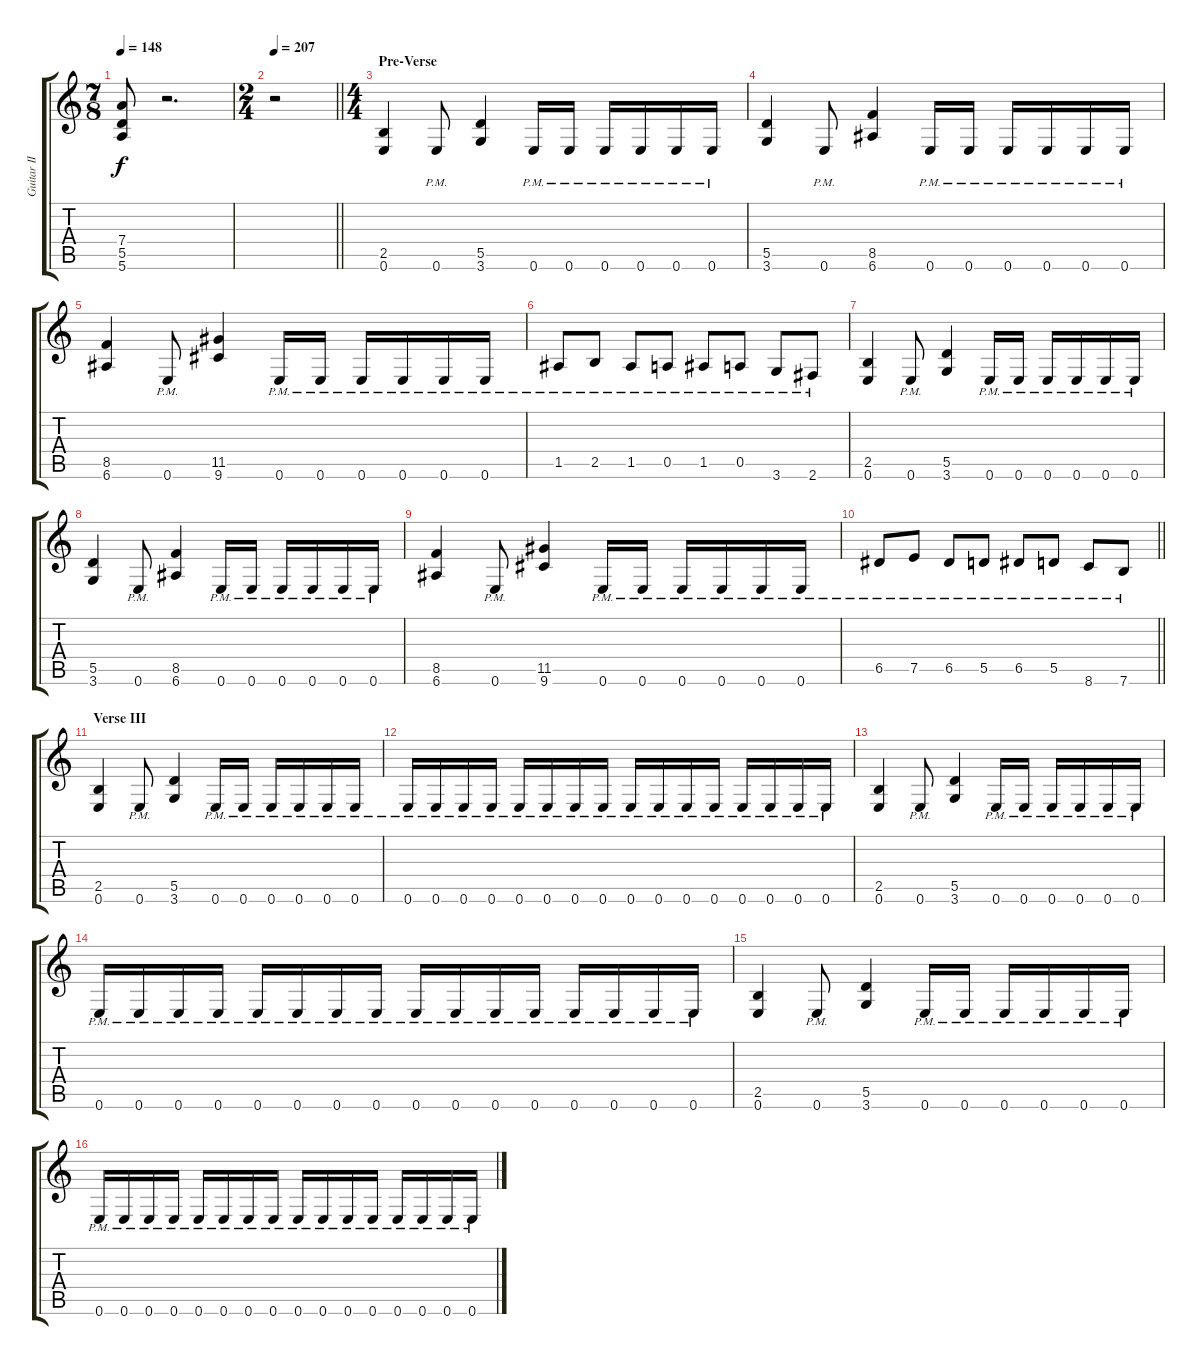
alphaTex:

\track ("Guitar II" "Guitar II") {instrument overdrivenguitar}
\staff {score tabs}
\tuning (E4 B3 G3 D3 A2 E2) {hide}
\ts (7 8)
\tempo 148
\clef g2
\ks c
(7.4 5.5 5.6).8{dy f} r.2{d} |
\ts (2 4)
\tempo 207
\barLineRight lightlight
r.2 |
\ts (4 4)
\section ("" "Pre-Verse")
(2.5 0.6).4 0.6{pm}.8 (5.5 3.6).4 0.6{pm}.16 0.6{pm}.16 0.6{pm}.16 0.6{pm}.16 0.6{pm}.16 0.6{pm}.16 |
(5.5 3.6).4 0.6{pm}.8 (8.5 6.6).4 0.6{pm}.16 0.6{pm}.16 0.6{pm}.16 0.6{pm}.16 0.6{pm}.16 0.6{pm}.16 |
(8.5 6.6).4 0.6{pm}.8 (11.5 9.6).4 0.6{pm}.16 0.6{pm}.16 0.6{pm}.16 0.6{pm}.16 0.6{pm}.16 0.6{pm}.16 |
1.5{pm}.8 2.5{pm}.8 1.5{pm}.8 0.5{pm}.8 1.5{pm}.8 0.5{pm}.8 3.6{pm}.8 2.6{pm}.8 |
(2.5 0.6).4 0.6{pm}.8 (5.5 3.6).4 0.6{pm}.16 0.6{pm}.16 0.6{pm}.16 0.6{pm}.16 0.6{pm}.16 0.6{pm}.16 |
(5.5 3.6).4 0.6{pm}.8 (8.5 6.6).4 0.6{pm}.16 0.6{pm}.16 0.6{pm}.16 0.6{pm}.16 0.6{pm}.16 0.6{pm}.16 |
(8.5 6.6).4 0.6{pm}.8 (11.5 9.6).4 0.6{pm}.16 0.6{pm}.16 0.6{pm}.16 0.6{pm}.16 0.6{pm}.16 0.6{pm}.16 |
\barLineRight lightlight
6.5{pm}.8 7.5{pm}.8 6.5{pm}.8 5.5{pm}.8 6.5{pm}.8 5.5{pm}.8 8.6{pm}.8 7.6{pm}.8 |
\section ("" "Verse III")
(2.5 0.6).4 0.6{pm}.8 (5.5 3.6).4 0.6{pm}.16 0.6{pm}.16 0.6{pm}.16 0.6{pm}.16 0.6{pm}.16 0.6{pm}.16 |
0.6{pm}.16 0.6{pm}.16 0.6{pm}.16 0.6{pm}.16 0.6{pm}.16 0.6{pm}.16 0.6{pm}.16 0.6{pm}.16 0.6{pm}.16 0.6{pm}.16 0.6{pm}.16 0.6{pm}.16 0.6{pm}.16 0.6{pm}.16 0.6{pm}.16 0.6{pm}.16 |
(2.5 0.6).4 0.6{pm}.8 (5.5 3.6).4 0.6{pm}.16 0.6{pm}.16 0.6{pm}.16 0.6{pm}.16 0.6{pm}.16 0.6{pm}.16 |
0.6{pm}.16 0.6{pm}.16 0.6{pm}.16 0.6{pm}.16 0.6{pm}.16 0.6{pm}.16 0.6{pm}.16 0.6{pm}.16 0.6{pm}.16 0.6{pm}.16 0.6{pm}.16 0.6{pm}.16 0.6{pm}.16 0.6{pm}.16 0.6{pm}.16 0.6{pm}.16 |
(2.5 0.6).4 0.6{pm}.8 (5.5 3.6).4 0.6{pm}.16 0.6{pm}.16 0.6{pm}.16 0.6{pm}.16 0.6{pm}.16 0.6{pm}.16 |
0.6{pm}.16 0.6{pm}.16 0.6{pm}.16 0.6{pm}.16 0.6{pm}.16 0.6{pm}.16 0.6{pm}.16 0.6{pm}.16 0.6{pm}.16 0.6{pm}.16 0.6{pm}.16 0.6{pm}.16 0.6{pm}.16 0.6{pm}.16 0.6{pm}.16 0.6{pm}.16
